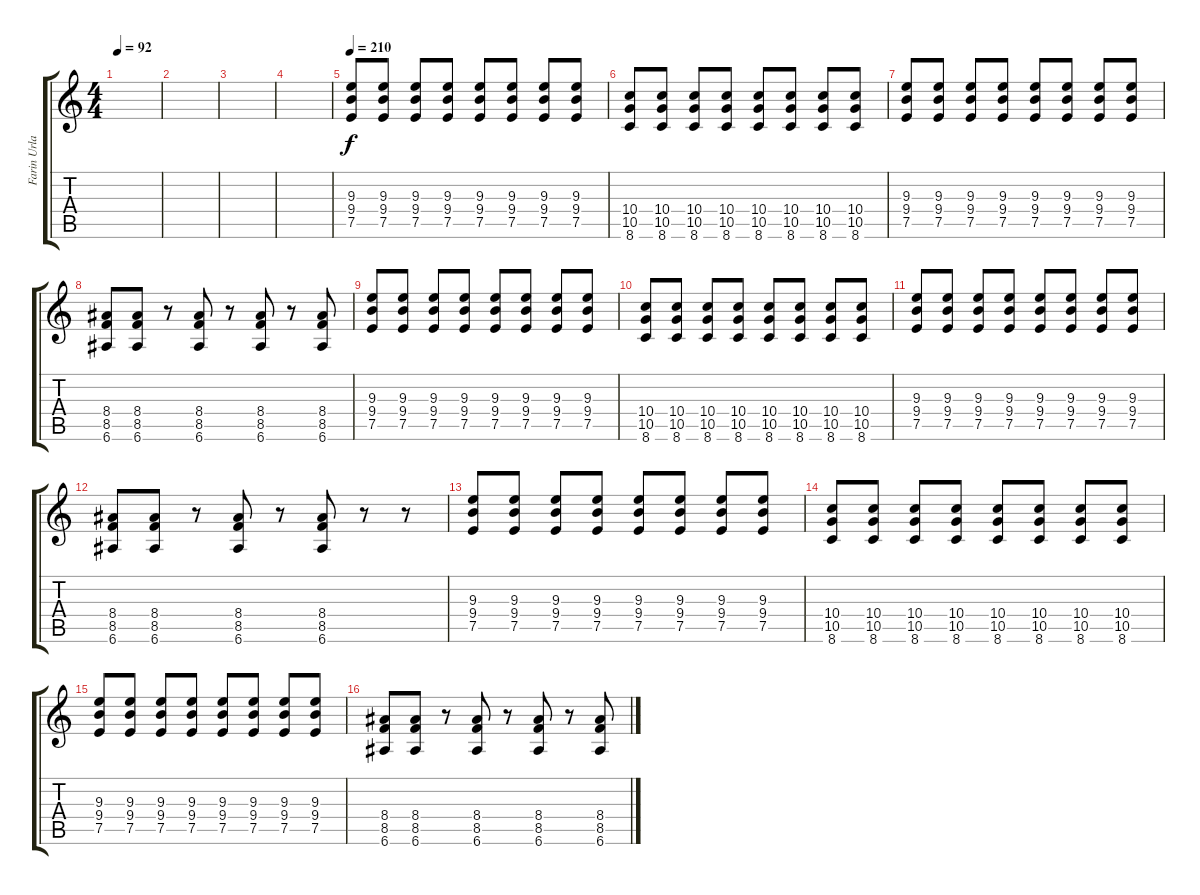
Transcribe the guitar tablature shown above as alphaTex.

\track ("Farin Urlaub I" "Farin Urla") {instrument distortionguitar}
\staff {score tabs}
\tuning (E4 B3 G3 D3 A2 E2) {hide}
\ts (4 4)
\tempo 92
\clef g2
\ks c
|
|
|
|
\tempo 210
(9.3 9.4 7.5).8 (9.3 9.4 7.5).8 (9.3 9.4 7.5).8 (9.3 9.4 7.5).8 (9.3 9.4 7.5).8 (9.3 9.4 7.5).8 (9.3 9.4 7.5).8 (9.3 9.4 7.5).8 |
(10.4 10.5 8.6).8 (10.4 10.5 8.6).8 (10.4 10.5 8.6).8 (10.4 10.5 8.6).8 (10.4 10.5 8.6).8 (10.4 10.5 8.6).8 (10.4 10.5 8.6).8 (10.4 10.5 8.6).8 |
(9.3 9.4 7.5).8 (9.3 9.4 7.5).8 (9.3 9.4 7.5).8 (9.3 9.4 7.5).8 (9.3 9.4 7.5).8 (9.3 9.4 7.5).8 (9.3 9.4 7.5).8 (9.3 9.4 7.5).8 |
(8.4 8.5 6.6).8 (8.4 8.5 6.6).8 r.8 (8.4 8.5 6.6).8 r.8 (8.4 8.5 6.6).8 r.8 (8.4 8.5 6.6).8 |
(9.3 9.4 7.5).8 (9.3 9.4 7.5).8 (9.3 9.4 7.5).8 (9.3 9.4 7.5).8 (9.3 9.4 7.5).8 (9.3 9.4 7.5).8 (9.3 9.4 7.5).8 (9.3 9.4 7.5).8 |
(10.4 10.5 8.6).8 (10.4 10.5 8.6).8 (10.4 10.5 8.6).8 (10.4 10.5 8.6).8 (10.4 10.5 8.6).8 (10.4 10.5 8.6).8 (10.4 10.5 8.6).8 (10.4 10.5 8.6).8 |
(9.3 9.4 7.5).8 (9.3 9.4 7.5).8 (9.3 9.4 7.5).8 (9.3 9.4 7.5).8 (9.3 9.4 7.5).8 (9.3 9.4 7.5).8 (9.3 9.4 7.5).8 (9.3 9.4 7.5).8 |
(8.4 8.5 6.6).8 (8.4 8.5 6.6).8 r.8 (8.4 8.5 6.6).8 r.8 (8.4 8.5 6.6).8 r.8 r.8 |
(9.3 9.4 7.5).8 (9.3 9.4 7.5).8 (9.3 9.4 7.5).8 (9.3 9.4 7.5).8 (9.3 9.4 7.5).8 (9.3 9.4 7.5).8 (9.3 9.4 7.5).8 (9.3 9.4 7.5).8 |
(10.4 10.5 8.6).8 (10.4 10.5 8.6).8 (10.4 10.5 8.6).8 (10.4 10.5 8.6).8 (10.4 10.5 8.6).8 (10.4 10.5 8.6).8 (10.4 10.5 8.6).8 (10.4 10.5 8.6).8 |
(9.3 9.4 7.5).8 (9.3 9.4 7.5).8 (9.3 9.4 7.5).8 (9.3 9.4 7.5).8 (9.3 9.4 7.5).8 (9.3 9.4 7.5).8 (9.3 9.4 7.5).8 (9.3 9.4 7.5).8 |
(8.4 8.5 6.6).8 (8.4 8.5 6.6).8 r.8 (8.4 8.5 6.6).8 r.8 (8.4 8.5 6.6).8 r.8 (8.4 8.5 6.6).8
